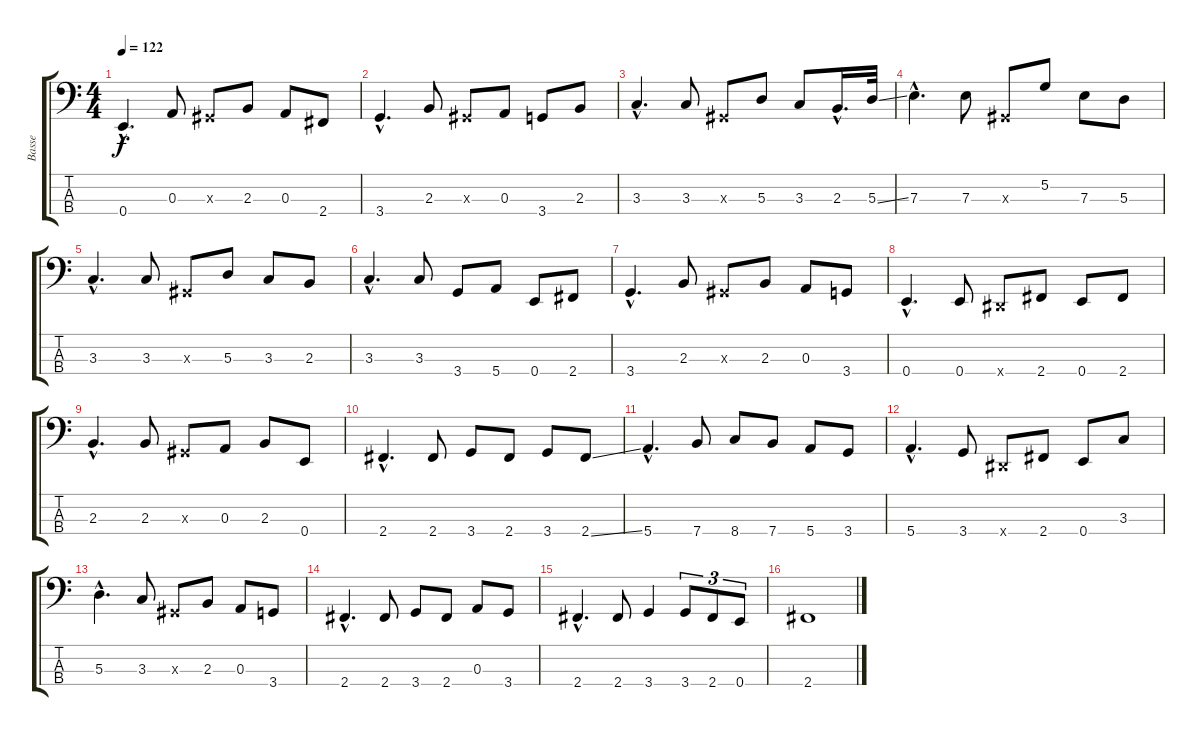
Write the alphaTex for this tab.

\track ("Basse" "Basse") {instrument fretlessbass}
\staff {score tabs}
\tuning (G2 D2 A1 E1) {hide}
\ts (4 4)
\tempo 122
\clef f4
\ks c
0.4{hac}.4{d dy f} 0.3.8 -1.3{x}.8 2.3.8 0.3.8 2.4.8 |
3.4{hac}.4{d} 2.3.8 -1.3{x}.8 0.3.8 3.4.8 2.3.8 |
3.3{hac}.4{d} 3.3.8 -1.3{x}.8 5.3.8 3.3.8 2.3{hac}.16{d} 5.3{ss}.32 |
7.3{hac}.4{d} 7.3.8 -1.3{x}.8 5.2.8 7.3.8 5.3.8 |
3.3{hac}.4{d} 3.3.8 -1.3{x}.8 5.3.8 3.3.8 2.3.8 |
3.3{hac}.4{d} 3.3.8 3.4.8 5.4.8 0.4.8 2.4.8 |
3.4{hac}.4{d} 2.3.8 -1.3{x}.8 2.3.8 0.3.8 3.4.8 |
0.4{hac}.4{d} 0.4.8 -1.4{x}.8 2.4.8 0.4.8 2.4.8 |
2.3{hac}.4{d} 2.3.8 -1.3{x}.8 0.3.8 2.3.8 0.4.8 |
2.4{hac}.4{d} 2.4.8 3.4.8 2.4.8 3.4.8 2.4{ss}.8 |
5.4{hac}.4{d} 7.4.8 8.4.8 7.4.8 5.4.8 3.4.8 |
5.4{hac}.4{d} 3.4.8 -1.4{x}.8 2.4.8 0.4.8 3.3.8 |
5.3{hac}.4{d} 3.3.8 -1.3{x}.8 2.3.8 0.3.8 3.4.8 |
2.4{hac}.4{d} 2.4.8 3.4.8 2.4.8 0.3.8 3.4.8 |
2.4{hac}.4{d} 2.4.8 3.4.4 3.4.8{tu (3 2)} 2.4.8{tu (3 2)} 0.4.8{tu (3 2)} |
2.4.1
